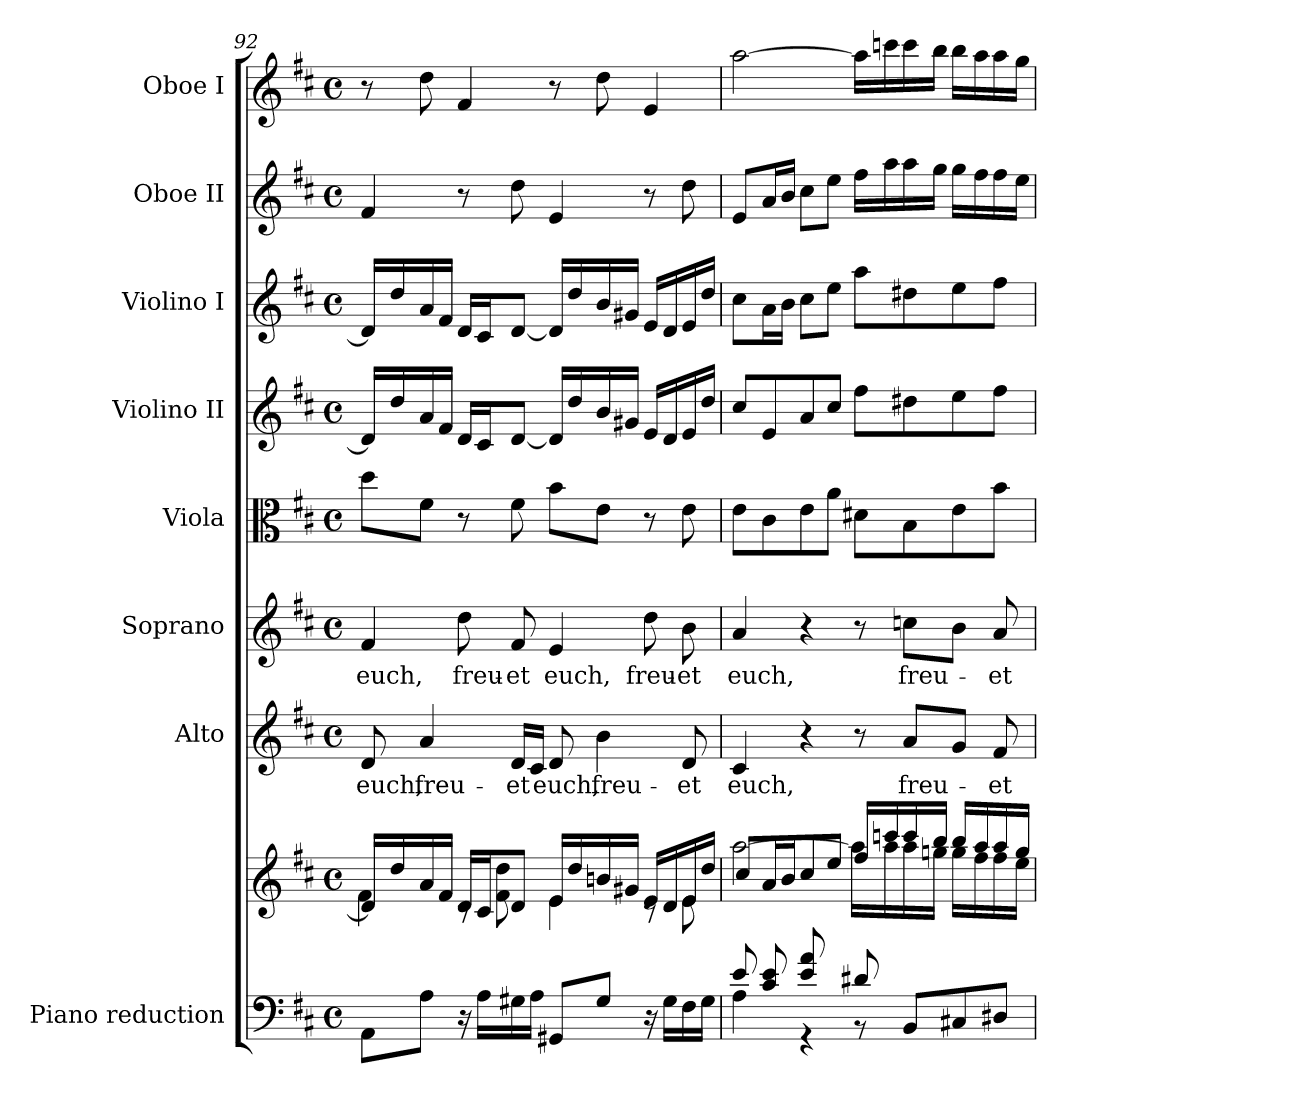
**kern	**kern	**kern	**text	**kern	**text	**kern	**kern	**kern	**kern	**kern
*part8	*part8	*part7	*part7	*part6	*part6	*part5	*part4	*part3	*part2	*part1
*staff9	*staff8	*staff7	*staff7	*staff6	*staff6	*staff5	*staff4	*staff3	*staff2	*staff1
*I"Piano reduction	*	*I"Alto	*	*I"Soprano	*	*I"Viola	*I"Violino II	*I"Violino I	*I"Oboe II	*I"Oboe I
*I'Pno	*	*	*	*	*	*I'Vla	*I'Vln	*I'Vln	*I'Ob	*I'Ob
*clefF4	*clefG2	*clefG2	*	*clefG2	*	*clefC3	*clefG2	*clefG2	*clefG2	*clefG2
*k[f#c#]	*k[f#c#]	*k[f#c#]	*	*k[f#c#]	*	*k[f#c#]	*k[f#c#]	*k[f#c#]	*k[f#c#]	*k[f#c#]
*M4/4	*M4/4	*M4/4	*	*M4/4	*	*M4/4	*M4/4	*M4/4	*M4/4	*M4/4
*met(c)	*met(c)	*met(c)	*	*met(c)	*	*met(c)	*met(c)	*met(c)	*met(c)	*met(c)
=92	=92	=92	=92	=92	=92	=92	=92	=92	=92	=92
*	*^	*	*	*	*	*	*	*	*	*
!	!	!	!	!LO:LY:b	!	!LO:LY:b	!	!	!	!	!
8AA\L	16d/LL]	4f#\	8d/	euch,	4f#/	euch,	8dd\L	16d/LL]	16d/LL]	4f#/	8r
.	16dd/	.	.	.	.	.	.	16dd/	16dd/	.	.
!	!	!	!	!LO:LY:b	!	!	!	!	!	!	!
8A\J	16a/	.	4a/	freu-	.	.	8f#\J	16a/	16a/	.	8dd\
.	16f#/JJ	.	.	.	.	.	.	16f#/JJ	16f#/JJ	.	.
!	!	!	!	!	!	!LO:LY:b	!	!	!	!	!
16r	16d/LL	8rc	.	.	8dd\	freu-	8r	16d/LL	16d/LL	8r	4f#/
16A\LL	16c#/J	.	.	.	.	.	.	16c#/J	16c#/J	.	.
!	!	!	!	!LO:LY:b	!	!LO:LY:b	!	!	!	!	!
16G#X\	8d/J	8f#\ 8dd\	16d/LL	-et	8f#/	-et	8f#\	[8d/J	[8d/J	8dd\	.
16A\JJ	.	.	16c#/JJ	.	.	.	.	.	.	.	.
!	!	!	!	!LO:LY:b	!	!LO:LY:b	!	!	!	!	!
8GG#X/L	16e/LL	4e\	8d/	euch,	4e/	euch,	8b\L	16d/LL]	16d/LL]	4e/	8r
.	16dd/	.	.	.	.	.	.	16dd/	16dd/	.	.
!	!	!	!	!LO:LY:b	!	!	!	!	!	!	!
8G#/J	16bn/	.	4b\	freu-	.	.	8e\J	16b/	16b/	.	8dd\
.	16g#X/JJ	.	.	.	.	.	.	16g#X/JJ	16g#X/JJ	.	.
!	!	!	!	!	!	!LO:LY:b	!	!	!	!	!
16r	16e/LL	8rc	.	.	8dd\	freu-	8r	16e/LL	16e/LL	8r	4e/
16G#\LL	16d/	.	.	.	.	.	.	16d/	16d/	.	.
!	!	!	!	!LO:LY:b	!	!LO:LY:b	!	!	!	!	!
16F#\	16e/	8e\	8d/	-et	8b\	-et	8e\	16e/	16e/	8dd\	.
16G#\JJ	16dd/JJ	.	.	.	.	.	.	16dd/JJ	16dd/JJ	.	.
!!LO:PB:g=z
=93	=93	=93	=93	=93	=93	=93	=93	=93	=93	=93	=93
*^	*	*^	*	*	*	*	*	*	*	*	*
!	!	!	!	!	!	!LO:LY:b	!	!LO:LY:b	!	!	!	!	!
8e/L	4A\	[2aa\	8cc#/L	4.ryy	4c#/	euch,	4a/	euch,	8e\L	8cc#/L	8cc#\L	8e/L	[2aa\
8c#/ 8e/	.	.	16a/L	.	.	.	.	.	8c#\	8e/	16a\L	16a/L	.
.	.	.	16b/J	.	.	.	.	.	.	.	16b\JJ	16b/JJ	.
8e/ 8a/	4r	.	8cc#/	.	4r	.	4r	.	8e\	8a/	8cc#\L	8cc#\L	.
8ryy	.	.	8ee/J	8a\ 8cc#\J	.	.	.	.	8a\J	8cc#/J	8ee\J	8ee\J	.
8d#X/L	8r	16ff#/LL	16aa\LL]	8ryy	8r	.	8r	.	8d#X\L	8ff#\L	8aa\L	16ff#\LL	16aa\LL]
.	.	16cccn/	16aa\	.	.	.	.	.	.	.	.	16aa\	16cccn\
!	!	!	!	!	!	!LO:LY:b	!	!LO:LY:b	!	!	!	!	!
4.ryy	8BB/L	16ccc/	16aa\	8dd#X\	8a/L	freu-	8ccn\L	freu-	8B\	8dd#X\	8dd#X\	16aa\	16ccc\
.	.	16bb/JJ	16ggn\JJ	.	.	.	.	.	.	.	.	16gg\JJ	16bb\JJ
.	8C#X/	16bb/LL	16gg\LL	8ee\	8g/J	.	8b\J	.	8e\	8ee\	8ee\	16gg\LL	16bb\LL
.	.	16aa/	16ff#\	.	.	.	.	.	.	.	.	16ff#\	16aa\
!	!	!	!	!	!	!LO:LY:b	!	!LO:LY:b	!	!	!	!	!
.	8D#X/J	16aa/	16ff#\	8b\J	8f#/	-et	8a/	-et	8b\J	8ff#\J	8ff#\J	16ff#\	16aa\
.	.	16gg/JJ	16ee\JJ	.	.	.	.	.	.	.	.	16ee\JJ	16gg\JJ
*v	*v	*	*	*	*	*	*	*	*	*	*	*	*
*	*v	*v	*v	*	*	*	*	*	*	*	*	*
=	=	=	=	=	=	=	=	=	=	=
*-	*-	*-	*-	*-	*-	*-	*-	*-	*-	*-
